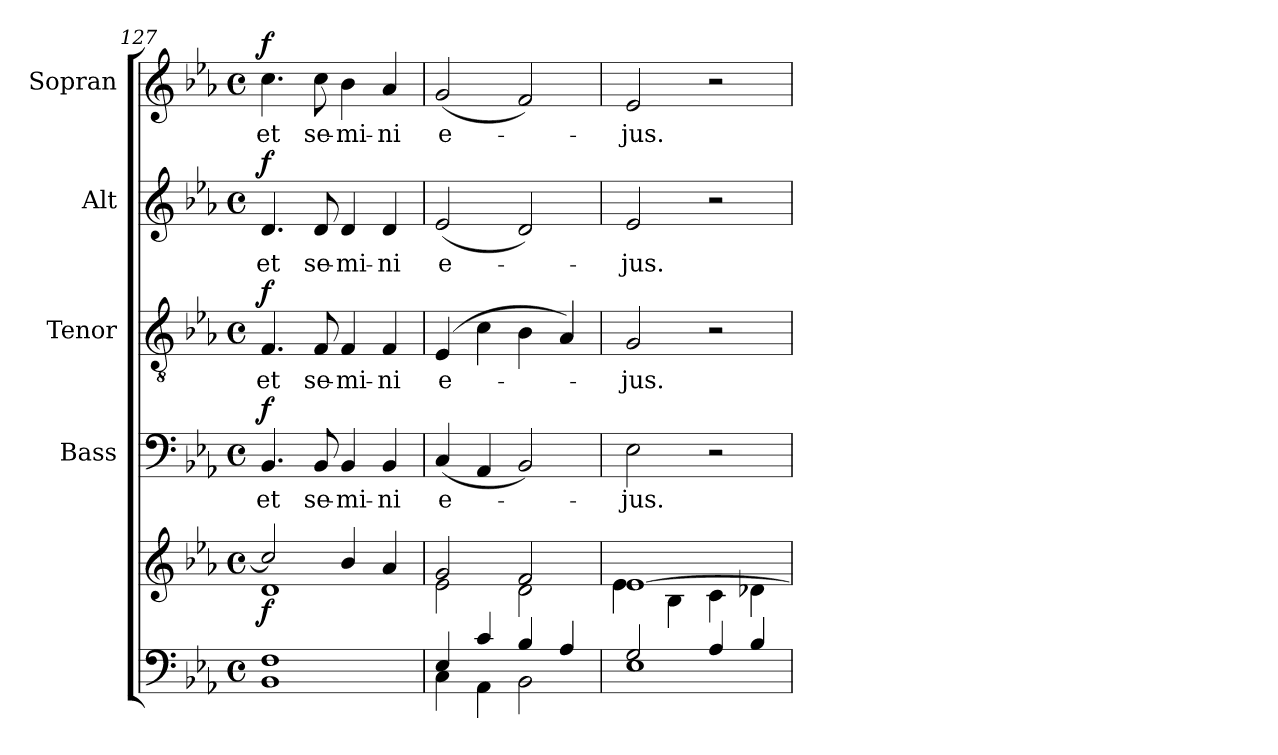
**kern	**kern	**dynam	**kern	**text	**dynam	**kern	**text	**dynam	**kern	**text	**dynam	**kern	**text	**dynam
*part5	*part5	*part5	*part4	*part4	*part4	*part3	*part3	*part3	*part2	*part2	*part2	*part1	*part1	*part1
*staff6	*staff5	*staff5/6	*staff4	*staff4	*staff4	*staff3	*staff3	*staff3	*staff2	*staff2	*staff2	*staff1	*staff1	*staff1
*	*	*	*I"Bass	*	*	*I"Tenor	*	*	*I"Alt	*	*	*I"Sopran	*	*
*	*	*	*I'B.	*	*	*I'T.	*	*	*I'A.	*	*	*I'S.	*	*
*clefF4	*clefG2	*	*clefF4	*	*	*clefGv2	*	*	*clefG2	*	*	*clefG2	*	*
*k[b-e-a-]	*k[b-e-a-]	*	*k[b-e-a-]	*	*	*k[b-e-a-]	*	*	*k[b-e-a-]	*	*	*k[b-e-a-]	*	*
*E-:	*E-:	*	*E-:	*	*	*E-:	*	*	*E-:	*	*	*E-:	*	*
*M4/4	*M4/4	*	*M4/4	*	*	*M4/4	*	*	*M4/4	*	*	*M4/4	*	*
*met(c)	*met(c)	*	*met(c)	*	*	*met(c)	*	*	*met(c)	*	*	*met(c)	*	*
=127	=127	=127	=127	=127	=127	=127	=127	=127	=127	=127	=127	=127	=127	=127
*^	*^	*	*	*	*	*	*	*	*	*	*	*	*	*
!	!	!	!	!LO:DY:b	!	!LO:LY:b	!LO:DY:a	!	!LO:LY:b	!LO:DY:a	!	!LO:LY:b	!LO:DY:a	!	!LO:LY:b	!LO:DY:a
1F	1BB-	2cc/]	1d	f	4.BB-/	et	f	4.F/	et	f	4.d/	et	f	4.cc\	et	f
!	!	!	!	!	!	!LO:LY:b	!	!	!LO:LY:b	!	!	!LO:LY:b	!	!	!LO:LY:b	!
.	.	.	.	.	8BB-/	se-	.	8F/	se-	.	8d/	se-	.	8cc\	se-	.
!	!	!	!	!	!	!LO:LY:b	!	!	!LO:LY:b	!	!	!LO:LY:b	!	!	!LO:LY:b	!
.	.	4b-/	.	.	4BB-/	-mi-	.	4F/	-mi-	.	4d/	-mi-	.	4b-\	-mi-	.
!	!	!	!	!	!	!LO:LY:b	!	!	!LO:LY:b	!	!	!LO:LY:b	!	!	!LO:LY:b	!
.	.	4a-/	.	.	4BB-/	-ni	.	4F/	-ni	.	4d/	-ni	.	4a-/	-ni	.
=128	=128	=128	=128	=128	=128	=128	=128	=128	=128	=128	=128	=128	=128	=128	=128	=128
!	!	!	!	!	!	!LO:LY:b	!	!	!LO:LY:b	!	!	!LO:LY:b	!	!	!LO:LY:b	!
4E-/	4C\	2g/	2e-\	.	(<4C/	e-	.	(4E-/	e-	.	(<2e-/	e-	.	(<2g/	e-	.
4c/	4AA-\	.	.	.	4AA-/	.	.	4c\	.	.	.	.	.	.	.	.
4B-/	2BB-\	2f/	2d\	.	2BB-/)	.	.	4B-\	.	.	2d/)	.	.	2f/)	.	.
4A-/	.	.	.	.	.	.	.	4A-/)	.	.	.	.	.	.	.	.
=129	=129	=129	=129	=129	=129	=129	=129	=129	=129	=129	=129	=129	=129	=129	=129	=129
!	!	!	!	!	!	!LO:LY:b	!	!	!LO:LY:b	!	!	!LO:LY:b	!	!	!LO:LY:b	!
2G/	1E-	[>1e-	4e-\	.	2E-\	-jus.	.	2G/	-jus.	.	2e-/	-jus.	.	2e-/	-jus.	.
.	.	.	4B-\	.	.	.	.	.	.	.	.	.	.	.	.	.
4A-/	.	.	4c\	.	2r	.	.	2r	.	.	2r	.	.	2r	.	.
4B-/	.	.	4d-X\	.	.	.	.	.	.	.	.	.	.	.	.	.
*v	*v	*	*	*	*	*	*	*	*	*	*	*	*	*	*	*
*	*v	*v	*	*	*	*	*	*	*	*	*	*	*	*	*
=	=	=	=	=	=	=	=	=	=	=	=	=	=	=
*-	*-	*-	*-	*-	*-	*-	*-	*-	*-	*-	*-	*-	*-	*-
